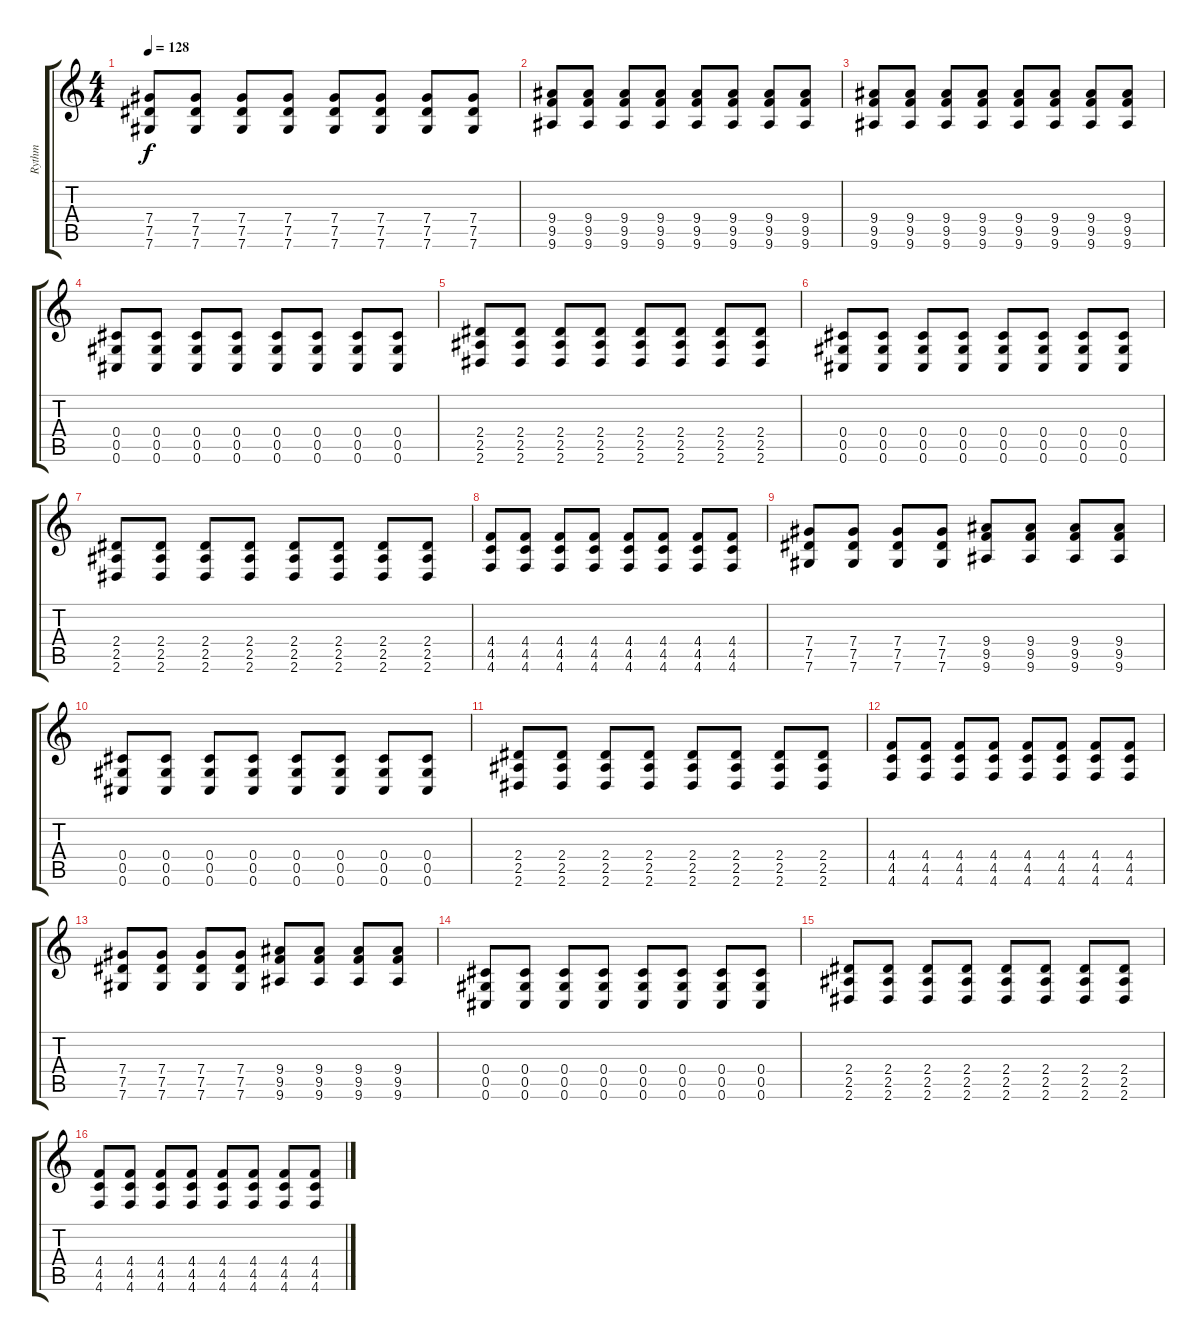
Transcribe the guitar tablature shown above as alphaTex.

\track ("Rythm" "Rythm") {instrument distortionguitar}
\staff {score tabs}
\tuning (Eb4 Bb3 Gb3 Db3 Ab2 Db2) {hide}
\ts (4 4)
\tempo 128
\clef g2
\ks c
(7.4 7.5 7.6).8{dy f} (7.4 7.5 7.6).8 (7.4 7.5 7.6).8 (7.4 7.5 7.6).8 (7.4 7.5 7.6).8 (7.4 7.5 7.6).8 (7.4 7.5 7.6).8 (7.4 7.5 7.6).8 |
(9.4 9.5 9.6).8 (9.4 9.5 9.6).8 (9.4 9.5 9.6).8 (9.4 9.5 9.6).8 (9.4 9.5 9.6).8 (9.4 9.5 9.6).8 (9.4 9.5 9.6).8 (9.4 9.5 9.6).8 |
(9.4 9.5 9.6).8 (9.4 9.5 9.6).8 (9.4 9.5 9.6).8 (9.4 9.5 9.6).8 (9.4 9.5 9.6).8 (9.4 9.5 9.6).8 (9.4 9.5 9.6).8 (9.4 9.5 9.6).8 |
(0.4 0.5 0.6).8 (0.4 0.5 0.6).8 (0.4 0.5 0.6).8 (0.4 0.5 0.6).8 (0.4 0.5 0.6).8 (0.4 0.5 0.6).8 (0.4 0.5 0.6).8 (0.4 0.5 0.6).8 |
(2.4 2.5 2.6).8 (2.4 2.5 2.6).8 (2.4 2.5 2.6).8 (2.4 2.5 2.6).8 (2.4 2.5 2.6).8 (2.4 2.5 2.6).8 (2.4 2.5 2.6).8 (2.4 2.5 2.6).8 |
(0.4 0.5 0.6).8 (0.4 0.5 0.6).8 (0.4 0.5 0.6).8 (0.4 0.5 0.6).8 (0.4 0.5 0.6).8 (0.4 0.5 0.6).8 (0.4 0.5 0.6).8 (0.4 0.5 0.6).8 |
(2.4 2.5 2.6).8 (2.4 2.5 2.6).8 (2.4 2.5 2.6).8 (2.4 2.5 2.6).8 (2.4 2.5 2.6).8 (2.4 2.5 2.6).8 (2.4 2.5 2.6).8 (2.4 2.5 2.6).8 |
(4.4 4.5 4.6).8 (4.4 4.5 4.6).8 (4.4 4.5 4.6).8 (4.4 4.5 4.6).8 (4.4 4.5 4.6).8 (4.4 4.5 4.6).8 (4.4 4.5 4.6).8 (4.4 4.5 4.6).8 |
(7.4 7.5 7.6).8 (7.4 7.5 7.6).8 (7.4 7.5 7.6).8 (7.4 7.5 7.6).8 (9.4 9.5 9.6).8 (9.4 9.5 9.6).8 (9.4 9.5 9.6).8 (9.4 9.5 9.6).8 |
(0.4 0.5 0.6).8 (0.4 0.5 0.6).8 (0.4 0.5 0.6).8 (0.4 0.5 0.6).8 (0.4 0.5 0.6).8 (0.4 0.5 0.6).8 (0.4 0.5 0.6).8 (0.4 0.5 0.6).8 |
(2.4 2.5 2.6).8 (2.4 2.5 2.6).8 (2.4 2.5 2.6).8 (2.4 2.5 2.6).8 (2.4 2.5 2.6).8 (2.4 2.5 2.6).8 (2.4 2.5 2.6).8 (2.4 2.5 2.6).8 |
(4.4 4.5 4.6).8 (4.4 4.5 4.6).8 (4.4 4.5 4.6).8 (4.4 4.5 4.6).8 (4.4 4.5 4.6).8 (4.4 4.5 4.6).8 (4.4 4.5 4.6).8 (4.4 4.5 4.6).8 |
(7.4 7.5 7.6).8 (7.4 7.5 7.6).8 (7.4 7.5 7.6).8 (7.4 7.5 7.6).8 (9.4 9.5 9.6).8 (9.4 9.5 9.6).8 (9.4 9.5 9.6).8 (9.4 9.5 9.6).8 |
(0.4 0.5 0.6).8 (0.4 0.5 0.6).8 (0.4 0.5 0.6).8 (0.4 0.5 0.6).8 (0.4 0.5 0.6).8 (0.4 0.5 0.6).8 (0.4 0.5 0.6).8 (0.4 0.5 0.6).8 |
(2.4 2.5 2.6).8 (2.4 2.5 2.6).8 (2.4 2.5 2.6).8 (2.4 2.5 2.6).8 (2.4 2.5 2.6).8 (2.4 2.5 2.6).8 (2.4 2.5 2.6).8 (2.4 2.5 2.6).8 |
(4.4 4.5 4.6).8 (4.4 4.5 4.6).8 (4.4 4.5 4.6).8 (4.4 4.5 4.6).8 (4.4 4.5 4.6).8 (4.4 4.5 4.6).8 (4.4 4.5 4.6).8 (4.4 4.5 4.6).8
